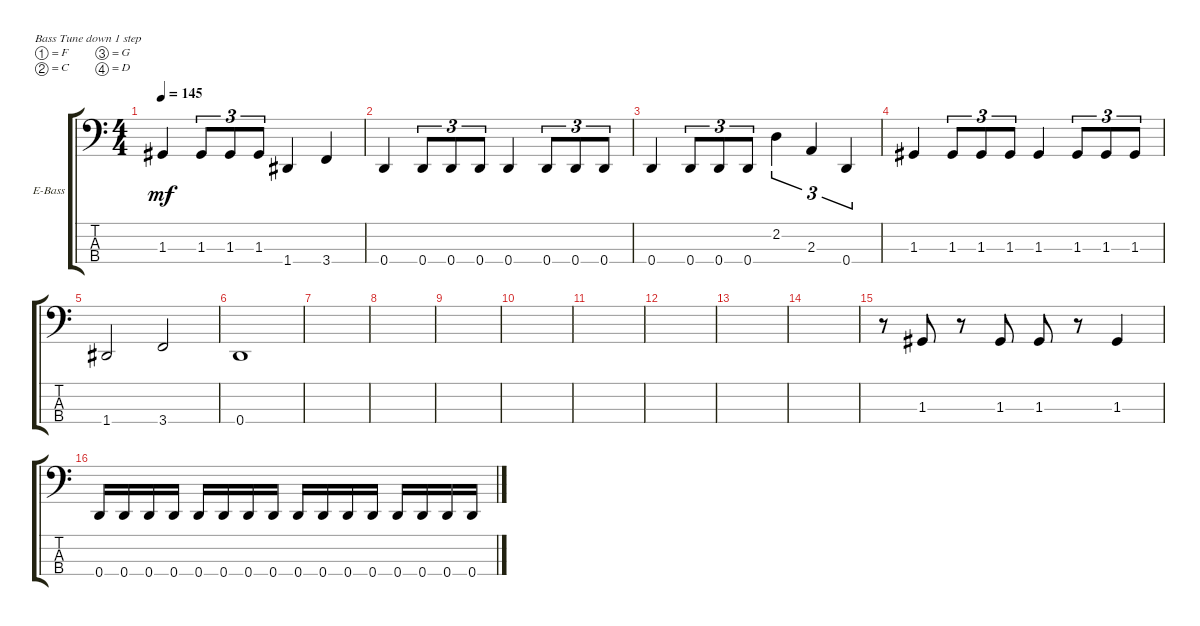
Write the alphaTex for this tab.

\defaultSystemsLayout 4
\bracketExtendMode groupsimilarinstruments
\firstSystemTrackNameOrientation horizontal
\otherSystemsTrackNameOrientation horizontal
\track ("Electric Bass" "E-Bass") {instrument electricbassfinger}
\staff {score tabs}
\tuning (F2 C2 G1 D1)
\ts (4 4)
\tempo 145
\clef f4
\scale
0.333333
\ks c
1.3.4{dy mf} 1.3.8{tu (3 2)} 1.3.8{tu (3 2)} 1.3.8{tu (3 2)} 1.4.4 3.4.4 |
\scale
0.333333 0.4.4 0.4.8{tu (3 2)} 0.4.8{tu (3 2)} 0.4.8{tu (3 2)} 0.4.4 0.4.8{tu (3 2)} 0.4.8{tu (3 2)} 0.4.8{tu (3 2)} |
\scale
0.333333 0.4.4 0.4.8{tu (3 2)} 0.4.8{tu (3 2)} 0.4.8{tu (3 2)} 2.2.4{tu (3 2)} 2.3.4{tu (3 2)} 0.4.4{tu (3 2)} |
\scale
0.333333 1.3.4 1.3.8{tu (3 2)} 1.3.8{tu (3 2)} 1.3.8{tu (3 2)} 1.3.4 1.3.8{tu (3 2)} 1.3.8{tu (3 2)} 1.3.8{tu (3 2)} |
\scale
0.333333 1.4.2 3.4.2 |
\scale
0.333333 0.4.1 |
\scale
0.333333 |
\scale
0.333333 |
\scale
0.333333 |
\scale
0.333333 |
\scale
0.333333 |
\scale
0.333333 |
\scale
0.333333 |
\scale
0.333333 |
\scale
0.333333 r.8 1.3.8 r.8 1.3.8 1.3.8 r.8 1.3.4 |
\scale
0.333333 0.4.16 0.4.16 0.4.16 0.4.16 0.4.16 0.4.16 0.4.16 0.4.16 0.4.16 0.4.16 0.4.16 0.4.16 0.4.16 0.4.16 0.4.16 0.4.16
